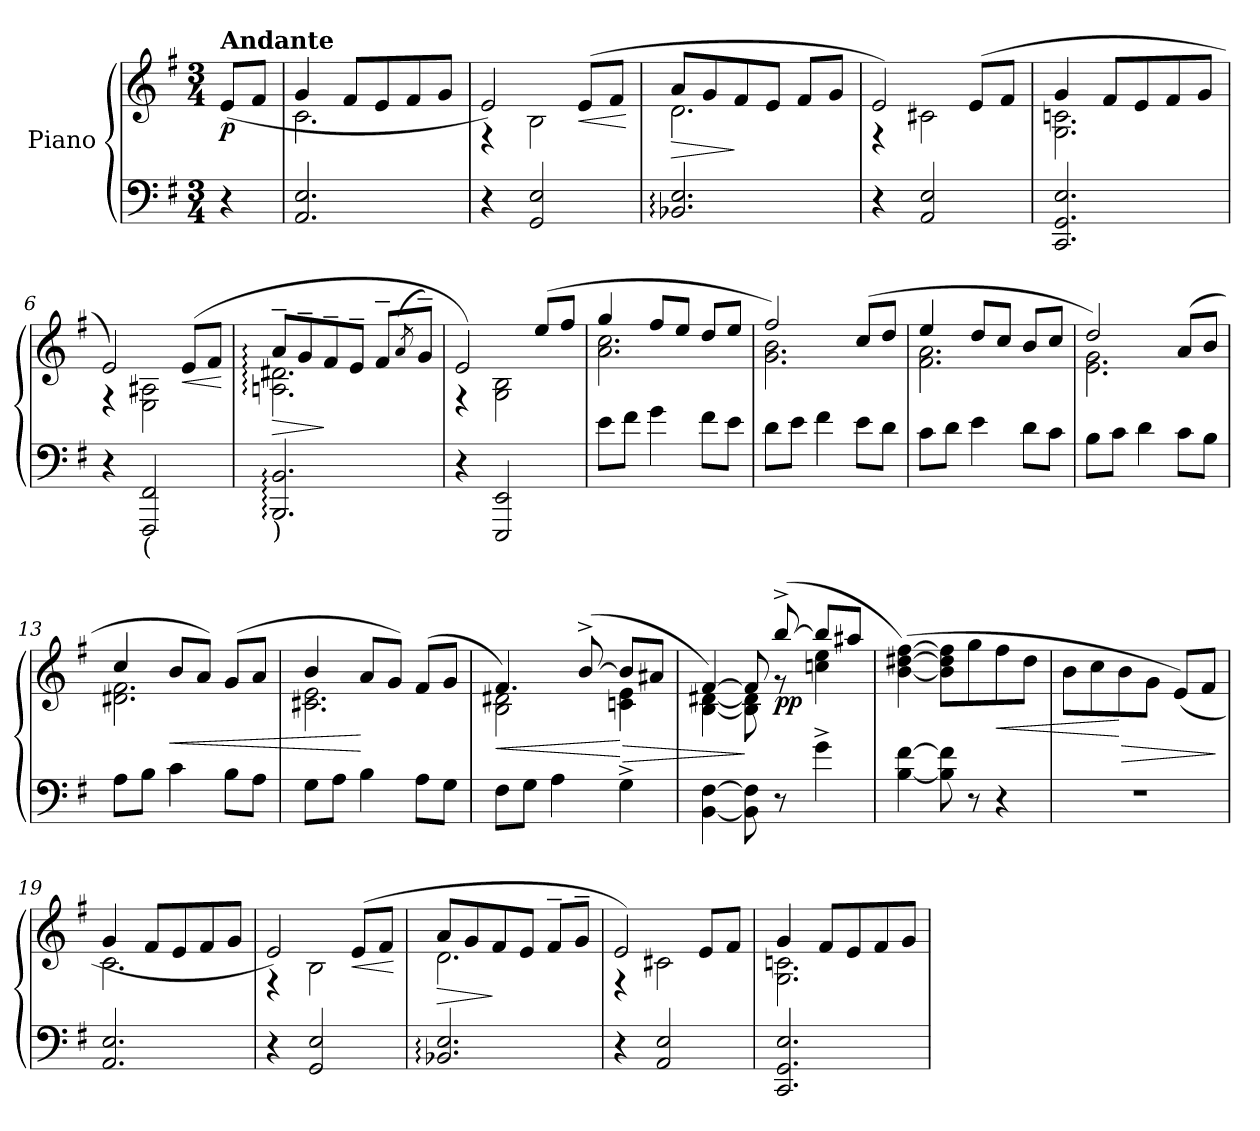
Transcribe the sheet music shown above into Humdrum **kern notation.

**kern	**kern	**dynam
*part1	*part1	*part1
*staff2	*staff1	*staff1/2
*I"Piano	*	*
*clefF4	*clefG2	*
*k[f#]	*k[f#]	*
*M3/4	*M3/4	*
=	=	=
!	!LO:TX:a:B:t=Andante	!
!	!	!LO:DY:b
4r	(8e/L	p
.	8f#/J	.
=1	=1	=1
*	*^	*
2.AA/ 2.E/	4g/	2.c\	.
.	8f#/L	.	.
.	8e/	.	.
.	8f#/	.	.
.	8g/J	.	.
=2	=2	=2	=2
4r	2e/)	4r	.
2GG/ 2E/	.	2B\	.
!	!	!	!LO:HP:b
.	(8e/L	.	<
.	8f#/J	.	.
*	*v	*v	*
.	.	[
=3	=3	=3
!	!	!LO:HP:b
*	*^	*
2.BB-X/: 2.E/:	8a:/L	2.d\	>
.	8g/	.	.
.	8f#/	.	]
.	8e/J	.	.
.	8f#/L	.	.
.	8g/J	.	.
=4	=4	=4	=4
4r	2e/)	4r	.
2AA/ 2E/	.	2c#X\	.
.	(8e/L	.	.
.	8f#/J	.	.
=5	=5	=5	=5
2.CC/ 2.GG/ 2.E/	4g/	2.G\ 2.cn\	.
.	8f#/L	.	.
.	8e/	.	.
.	8f#/	.	.
.	8g/J	.	.
=6	=6	=6	=6
4r	2e/)	4r	.
!LO:TX:b:t=(	!	!	!
2FFF#/ 2FF#/	.	2E\ 2A#X\	.
!	!	!	!LO:HP:b
.	(8e/L	.	<
.	8f#/J	.	.
*	*v	*v	*
.	.	[
=7	=7	=7
!LO:TX:b:t=)	!	!
!	!	!LO:HP:b
*	*^	*
2.BBB/: 2.BB/:	8a:~/L	2.An\: 2.d#X\:	>
.	8g~/	.	.
.	8f#~/	.	]
.	8e~/J	.	.
.	8f#~/L	.	.
.	(8qa/	.	.
.	8g~/J)	.	.
=8	=8	=8	=8
4r	2e/)	4r	.
2EEE/ 2EE/	.	2G\ 2B\	.
.	(8ee/L	.	.
.	8ff#/J	.	.
=9	=9	=9	=9
8e\L	4gg/	2.a\ 2.cc\	.
8f#\J	.	.	.
4g\	8ff#/L	.	.
.	8ee/J	.	.
8f#\L	8dd/L	.	.
8e\J	8ee/J	.	.
=10	=10	=10	=10
8d\L	2ff#/)	2.g\ 2.b\	.
8e\J	.	.	.
4f#\	.	.	.
8e\L	(8cc/L	.	.
8d\J	8dd/J	.	.
=11	=11	=11	=11
8c\L	4ee/	2.f#\ 2.a\	.
8d\J	.	.	.
4e\	8dd/L	.	.
.	8cc/J	.	.
8d\L	8b/L	.	.
8c\J	8cc/J	.	.
=12	=12	=12	=12
8B\L	2dd/)	2.e\ 2.g\	.
8c\J	.	.	.
4d\	.	.	.
8c\L	(8a/L	.	.
8B\J	8b/J	.	.
=13	=13	=13	=13
8A\L	4cc/	2.d#X\ 2.f#\	.
8B\J	.	.	.
!	!	!	!LO:HP:b
4c\	8b/L	.	<
.	8a/J)	.	.
8B\L	(8g/L	.	.
8A\J	8a/J	.	.
=14	=14	=14	=14
8G\L	4b/	2.c#X\ 2.e\	.
8A\J	.	.	.
4B\	8a/L	.	[
.	8g/J)	.	.
8A\L	(8f#/L	.	.
8G\J	8g/J	.	.
=15	=15	=15	=15
!	!	!	!LO:HP:b
8F#\L	4.f#/)	2B\ 2d#X\	<
8G\J	.	.	.
4A\	.	.	.
.	([8b^/	.	.
!	!	!	!LO:HP:n=1:b
4G^\	8b/L]	4cn\ 4e\	[ >
.	8a#X/J	.	.
=16	=16	=16	=16
[4BB\ [4F#\	[4f#/)	[4B\ [4d#X\	.
8BB\] 8F#\]	8f#/]	8B\] 8d#\]	]
!	!	!	!LO:DY:b
8r	([8bb^/	8r	pp
4g^\	8bb/L]	4ccn\ 4ee\	.
.	8aa#X/J	.	.
*	*v	*v	*
=17	=17	=17
[4B\ [4f#\	([4b\ [4dd#X\ [4ff#\)	.
8B\] 8f#\]	8b\] 8dd#\] 8ff#\]L	.
8r	8gg\	.
!	!	!LO:HP:b
4r	8ff#\	<
.	8dd#\J	.
=18	=18	=18
2.r	8b\L	.
.	8cc\	.
!	!	!LO:HP:n=1:b
.	8b\	[ >
.	8g\J	.
.	(8e/L)	.
.	8f#/J	.
.	.	]
=19	=19	=19
*	*^	*
2.AA/ 2.E/	4g/	2.c\	.
.	8f#/L	.	.
.	8e/	.	.
.	8f#/	.	.
.	8g/J	.	.
=20	=20	=20	=20
4r	2e/)	4r	.
2GG/ 2E/	.	2B\	.
!	!	!	!LO:HP:b
.	(8e/L	.	<
.	8f#/J	.	.
*	*v	*v	*
.	.	[
=21	=21	=21
!	!	!LO:HP:b
*	*^	*
2.BB-X/: 2.E/:	8a:/L	2.d\	>
.	8g/	.	.
.	8f#/	.	]
.	8e/J	.	.
.	8f#~/L	.	.
.	8g~/J	.	.
=22	=22	=22	=22
4r	2e/)	4r	.
2AA/ 2E/	.	2c#X\	.
.	8e/L	.	.
.	8f#/J	.	.
=23	=23	=23	=23
2.CC/ 2.GG/ 2.E/	4g/	2.G\ 2.cn\	.
.	8f#/L	.	.
.	8e/	.	.
.	8f#/	.	.
.	8g/J	.	.
*	*v	*v	*
=	=	=
*-	*-	*-
